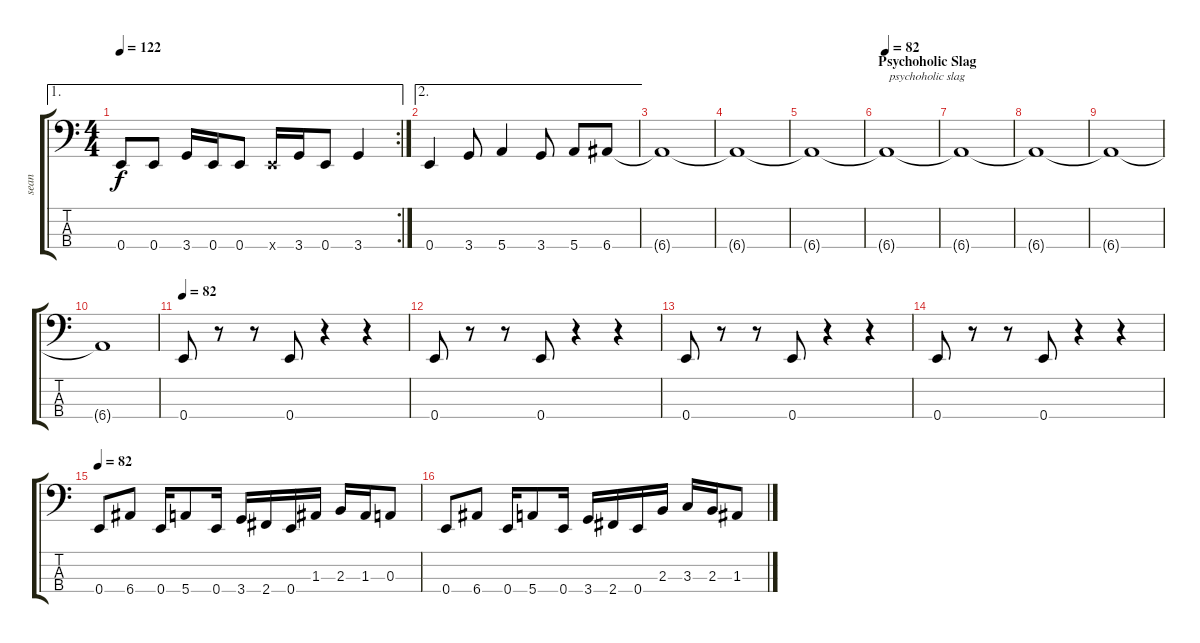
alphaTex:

\track ("sean" "sean") {instrument electricbassfinger}
\staff {score tabs}
\tuning (G2 D2 A1 E1) {hide}
\ae 1
\rc 2
\ts (4 4)
\tempo 122
\clef f4
\ks c
0.4.8{dy f} 0.4.8 3.4.16 0.4.16 0.4.8 0.4{x}.16 3.4.16 0.4.8 3.4.4 |
\ae 2
0.4.4 3.4.8 5.4.4 3.4.8 5.4.8 6.4.8 |
6.4{t}.1 |
6.4{t}.1 |
6.4{t}.1 |
\section ("" "Psychoholic Slag")
\tempo 82
6.4{t}.1{txt " psychoholic slag"} |
6.4{t}.1 |
6.4{t}.1 |
6.4{t}.1 |
6.4{t}.1 |
\tempo 82
0.4.8 r.8 r.8 0.4.8 r.4 r.4 |
0.4.8 r.8 r.8 0.4.8 r.4 r.4 |
0.4.8 r.8 r.8 0.4.8 r.4 r.4 |
0.4.8 r.8 r.8 0.4.8 r.4 r.4 |
\tempo 82
0.4.8 6.4.8 0.4.16 5.4.8 0.4.16 3.4.16 2.4.16 0.4.16 1.3.16 2.3.16 1.3.16 0.3.8 |
0.4.8 6.4.8 0.4.16 5.4.8 0.4.16 3.4.16 2.4.16 0.4.16 2.3.16 3.3.16 2.3.16 1.3.8
